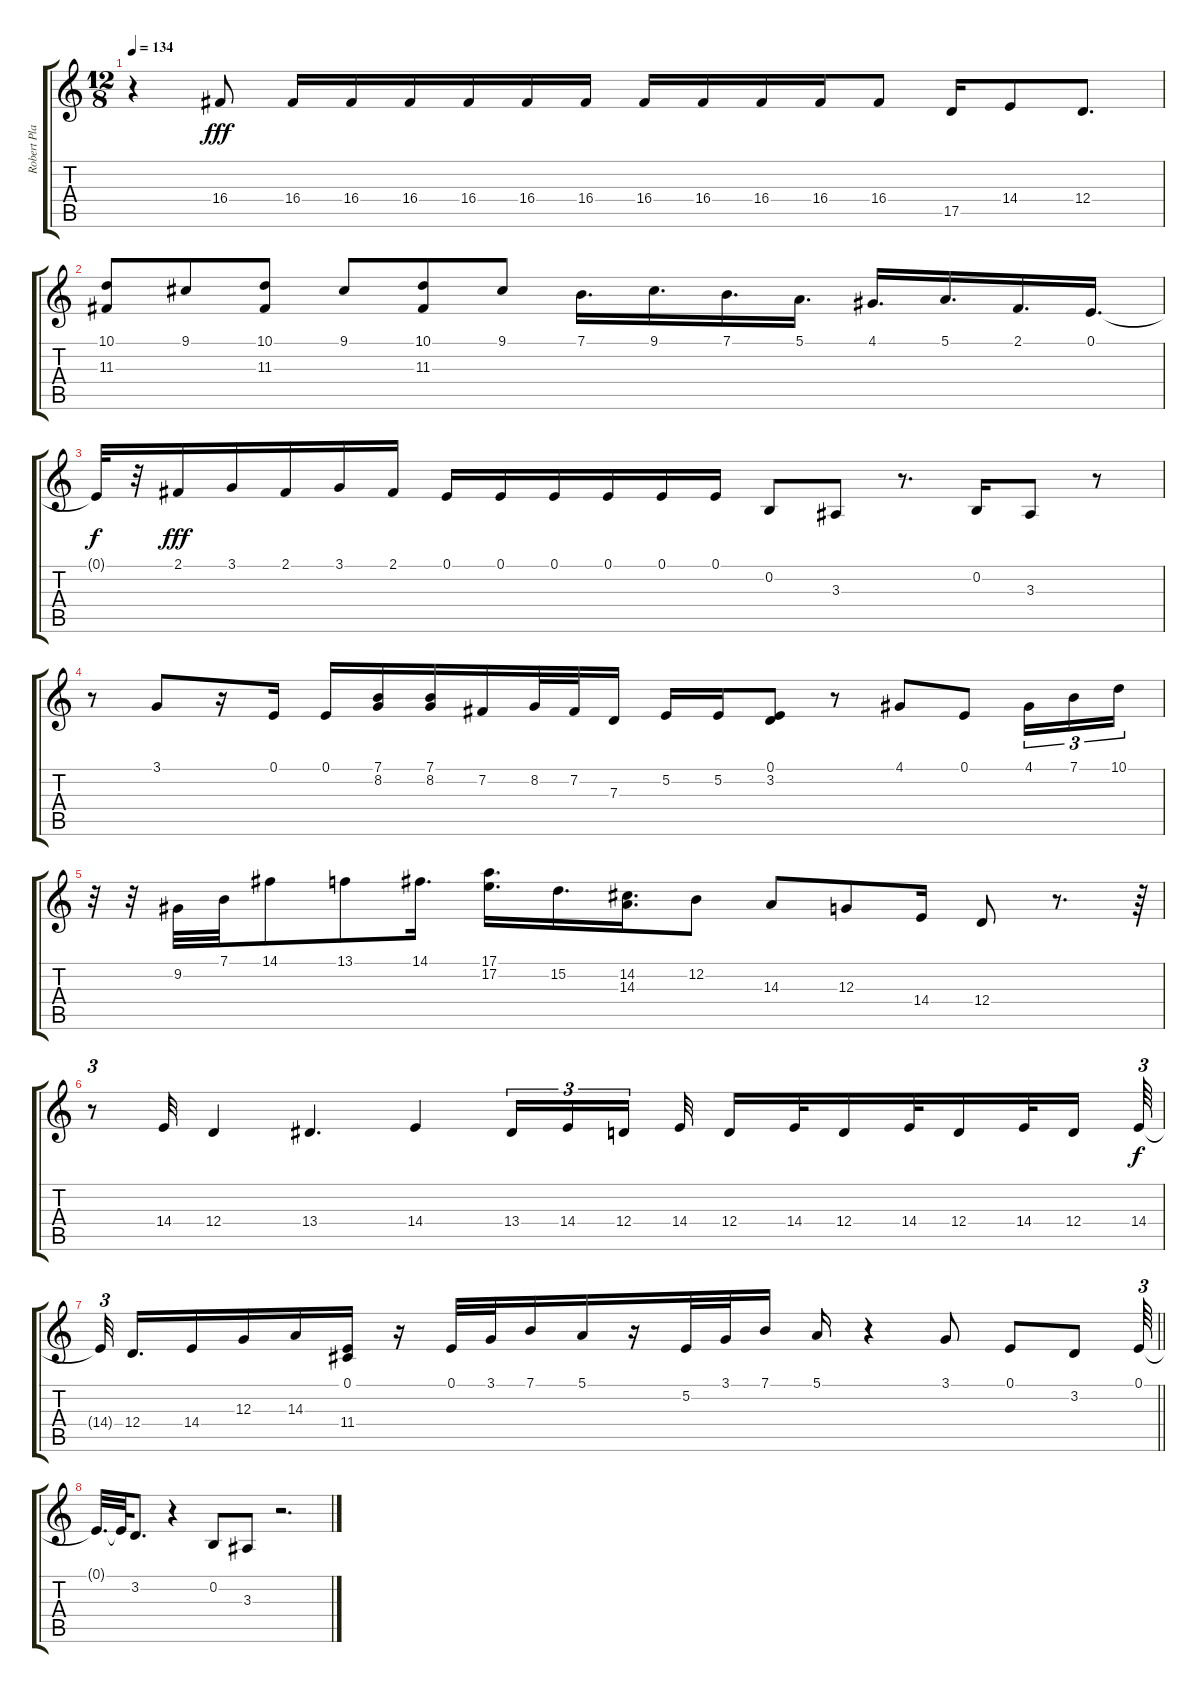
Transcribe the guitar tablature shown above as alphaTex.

\track ("Robert Plant - Harmonica" "Robert Pla") {instrument harmonica}
\staff {score tabs}
\tuning (E4 B3 G3 D3 A2 E2) {hide}
\ts (12 8)
\tempo 134
\clef g2
\ks c
r.4{dy fff} 16.4.8 16.4.16 16.4.16 16.4.16 16.4.16 16.4.16 16.4.16 16.4.16 16.4.16 16.4.16 16.4.16 16.4.8 17.5.16 14.4.8 12.4.8{d} |
(10.1 11.3).8 9.1.8 (10.1 11.3).8 9.1.8 (10.1 11.3).8 9.1.8 7.1.16{d} 9.1.16{d} 7.1.16{d} 5.1.16{d} 4.1.16{d} 5.1.16{d} 2.1.16{d} 0.1.16{d} |
0.1{t}.32{dy f} r.32 2.1.16{dy fff} 3.1.16 2.1.16 3.1.16 2.1.16 0.1.16 0.1.16 0.1.16 0.1.16 0.1.16 0.1.16 0.2.8 3.3.8 r.8{d} 0.2.16 3.3.8 r.8 |
r.8 3.1.8 r.16 0.1.16 0.1.16 (7.1 8.2).16 (7.1 8.2).16 7.2.16 8.2.32 7.2.32 7.3.16 5.2.16 5.2.16 (0.1 3.2).8 r.8 4.1.8 0.1.8 4.1.16{tu (3 2)} 7.1.16{tu (3 2)} 10.1.16{tu (3 2)} |
r.32{tu (3 2)} r.32 9.2.32 7.1.32 14.1.8 13.1.8 14.1.16{d} (17.1 17.2).16{d} 15.2.16{d} (14.2 14.3).16{d} 12.2.8 14.3.8 12.3.8 14.4.16 12.4.8 r.8{d} r.64{tu (3 2)} |
r.8{tu (3 2)} 14.4.32 12.4.4 13.4.4{d} 14.4.4 13.4.16{tu (3 2)} 14.4.16{tu (3 2)} 12.4.16{tu (3 2) beam splitsecondary} 14.4.32 12.4.16 14.4.32 12.4.16 14.4.32 12.4.16 14.4.32 12.4.16{beam splitsecondary} 14.4.64{tu (3 2) dy f} |
\barLineRight lightlight
14.4{t}.32{tu (3 2) beam splitsecondary} 12.4.16{d} 14.4.16 12.3.16 14.3.16 (0.1 11.4).16 r.16 0.1.32 3.1.32 7.1.16 5.1.16 r.16 5.2.32 3.1.32 7.1.16 5.1.16 r.4 3.1.8 0.1.8 3.2.8 0.1.64{tu (3 2)} |
0.1{t}.32{d} 0.1{t}.64 3.2.8{d} r.4 0.2.8 3.3.8 r.2{d}
